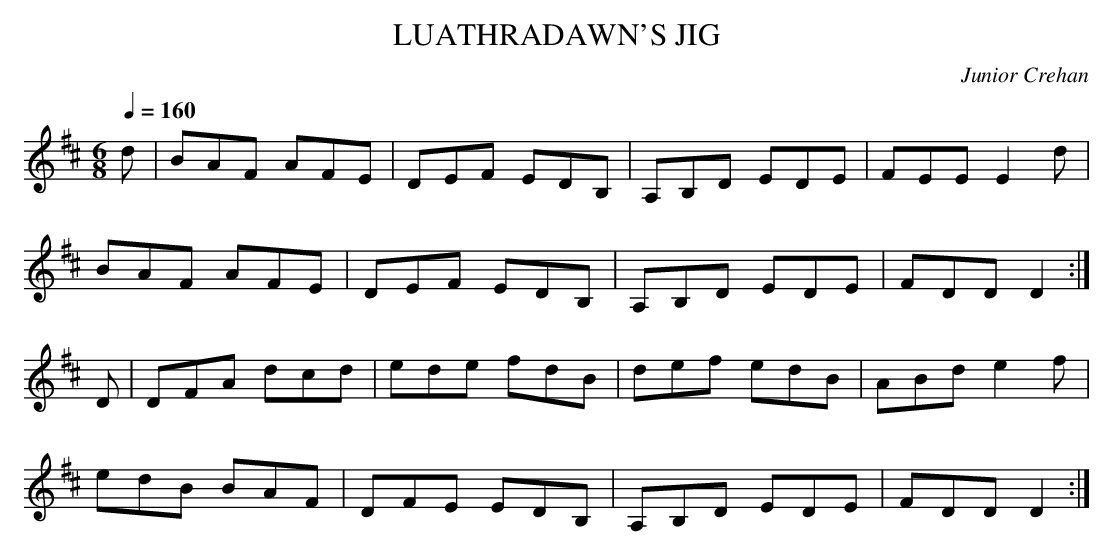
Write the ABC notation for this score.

X:1
T:LUATHRADAWN'S JIG
C:Junior Crehan
is the correct one!
M:6/8
Q:1/4=160
L:1/8
K:D
d|BAF AFE|DEF EDB,|A,B,D EDE|FEE E2d|
BAF AFE|DEF EDB,|A,B,D EDE|FDD D2:|
D|DFA dcd|ede fdB|def edB|ABd e2f|
edB BAF|DFE EDB,|A,B,D EDE|FDD D2:|
